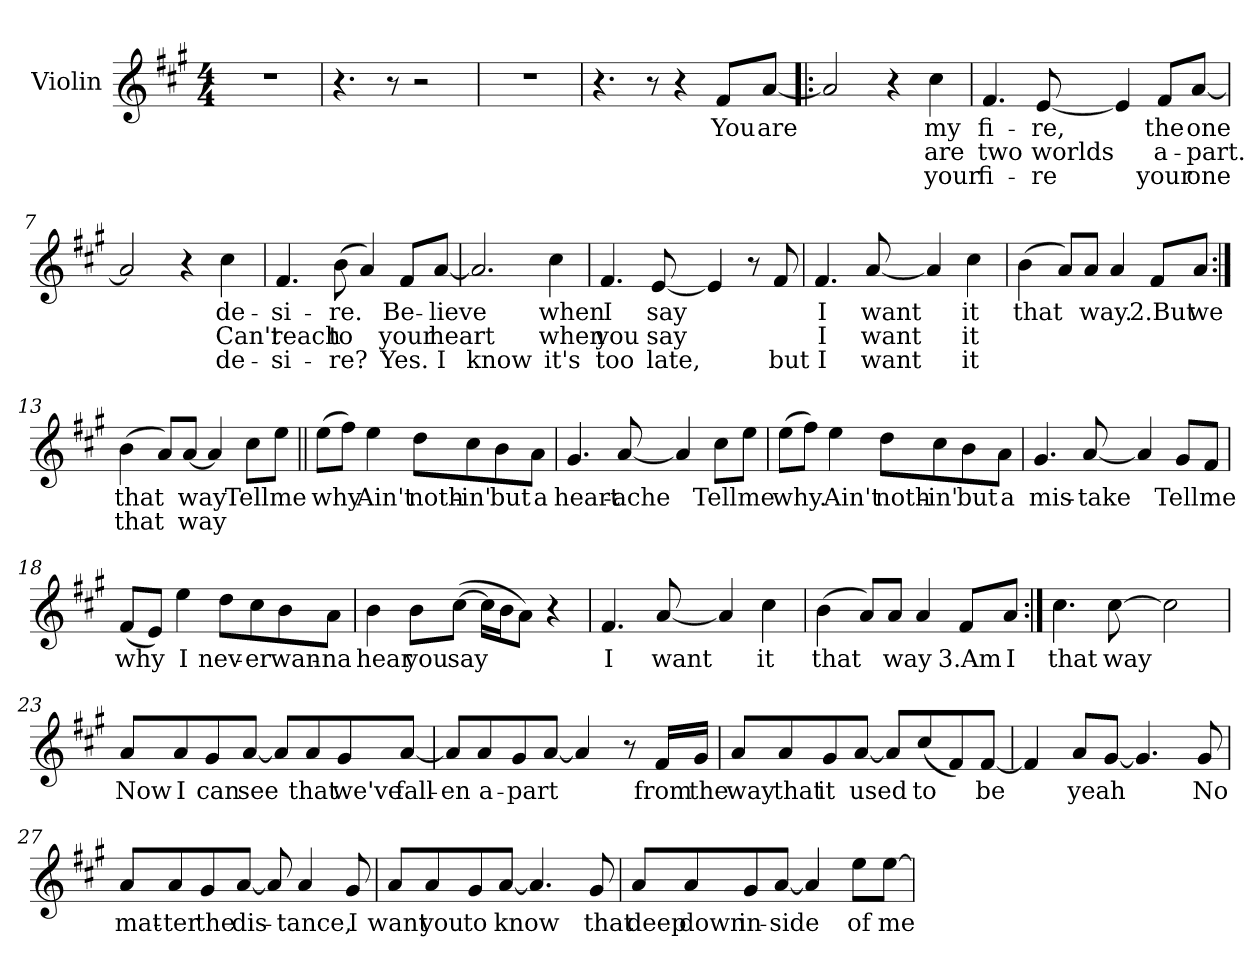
**kern	**text	**text	**text
*part1	*part1	*part1	*part1
*staff1	*staff1	*staff1	*staff1
*I"Violin	*	*	*
*I'Vln	*	*	*
*clefG2	*	*	*
*k[f#c#g#]	*	*	*
*A:	*	*	*
*M4/4	*	*	*
=1	=1	=1	=1
1r	.	.	.
=2	=2	=2	=2
4.r	.	.	.
8r	.	.	.
2r	.	.	.
=3	=3	=3	=3
1r	.	.	.
=4	=4	=4	=4
4.r	.	.	.
8r	.	.	.
4r	.	.	.
8f#/L	You	.	.
[8a/J	are	.	.
=5!|:	=5!|:	=5!|:	=5!|:
2a/]	.	.	.
4r	.	.	.
4cc#\	my	are	your
=6	=6	=6	=6
4.f#/	fi-	two	fi-
[8e/	-re,	worlds	-re
4e/]	.	.	.
8f#/L	the	a-	your
[8a/J	one	-part.	one
=7	=7	=7	=7
2a/]	.	.	.
4r	.	.	.
4cc#\	de-	Can't	de-
!!LO:LB:g=z
=8	=8	=8	=8
4.f#/	-si-	reach	-si-
(8b\	-re.	to	-re?
4a/)	.	.	.
8f#/L	Be-	your	Yes.
[8a/J	-lieve	heart	I
=9	=9	=9	=9
2.a/]	.	.	know
4cc#\	when	when	it's
=10	=10	=10	=10
4.f#/	I	you	too
[8e/	say	say	late,
4e/]	.	.	.
8r	.	.	.
8f#/	.	.	but
=11	=11	=11	=11
4.f#/	I	I	I
[8a/	want	want	want
4a/]	.	.	.
4cc#\	it	it	it
=12	=12	=12	=12
(4b\	that	.	.
8a/L)	.	.	.
8a/J	way.	.	.
4a/	.	.	.
8f#/L	2.But	.	.
8a/J	we	.	.
!!LO:LB:g=z
=13:|!	=13:|!	=13:|!	=13:|!
(4b\	that	that	.
8a/L)	.	.	.
[8a/J	way	way	.
4a/]	.	.	.
8cc#\L	Tell	.	.
8ee\J	me	.	.
=14||	=14||	=14||	=14||
(8ee\L	why	.	.
8ff#\J)	.	.	.
4ee\	Ain't	.	.
8dd\L	noth-	.	.
8cc#\	-in'	.	.
8b\	but	.	.
8a\J	a	.	.
=15	=15	=15	=15
4.g#/	heart-	.	.
[8a/	-ache	.	.
4a/]	.	.	.
8cc#\L	Tell	.	.
8ee\J	me	.	.
!!LO:LB:g=z
=16	=16	=16	=16
(8ee\L	why.	.	.
8ff#\J)	.	.	.
4ee\	Ain't	.	.
8dd\L	noth-	.	.
8cc#\	-in'	.	.
8b\	but	.	.
8a\J	a	.	.
=17	=17	=17	=17
4.g#/	mis-	.	.
[8a/	-take	.	.
4a/]	.	.	.
8g#/L	Tell	.	.
8f#/J	me	.	.
=18	=18	=18	=18
(8f#/L	why	.	.
8e/J)	.	.	.
4ee\	I	.	.
8dd\L	nev-	.	.
8cc#\	-er	.	.
8b\	wan-	.	.
8a\J	-na	.	.
=19	=19	=19	=19
4b\	hear	.	.
8b\L	you	.	.
([8cc#\J	say	.	.
16cc#\LL]	.	.	.
16b\J	.	.	.
8a\J)	.	.	.
4r	.	.	.
!!LO:LB:g=z
=20	=20	=20	=20
4.f#/	I	.	.
[8a/	want	.	.
4a/]	.	.	.
4cc#\	it	.	.
=21	=21	=21	=21
(4b\	that	.	.
8a/L)	.	.	.
8a/J	way	.	.
4a/	.	.	.
8f#/L	3.Am	.	.
8a/J	I	.	.
=22:|!	=22:|!	=22:|!	=22:|!
4.cc#\	that	.	.
[8cc#\	way	.	.
2cc#\]	.	.	.
=23	=23	=23	=23
8a/L	Now	.	.
8a/	I	.	.
8g#/	can	.	.
[8a/J	see	.	.
8a/L]	.	.	.
8a/	that	.	.
8g#/	we've	.	.
[8a/J	fall-	.	.
!!LO:LB:g=z
=24	=24	=24	=24
8a/L]	-en	.	.
8a/	a-	.	.
8g#/	-part	.	.
[8a/J	.	.	.
4a/]	.	.	.
8r	.	.	.
16f#/LL	from	.	.
16g#/JJ	the	.	.
=25	=25	=25	=25
8a/L	way	.	.
8a/	that	.	.
8g#/	it	.	.
[8a/J	used	.	.
8a/L]	.	.	.
(8cc#/	to	.	.
8f#/)	.	.	.
[8f#/J	be	.	.
=26	=26	=26	=26
4f#/]	.	.	.
8a/L	yeah	.	.
[8g#/J	.	.	.
4.g#/]	.	.	.
8g#/	No	.	.
!!LO:LB:g=z
=27	=27	=27	=27
8a/L	mat-	.	.
8a/	-ter	.	.
8g#/	the	.	.
[8a/J	dis-	.	.
8a/]	.	.	.
4a/	tance,	.	.
8g#/	I	.	.
=28	=28	=28	=28
8a/L	want	.	.
8a/	you	.	.
8g#/	to	.	.
[8a/J	know	.	.
4.a/]	.	.	.
8g#/	that	.	.
=29	=29	=29	=29
8a/L	deep	.	.
8a/	down	.	.
8g#/	in-	.	.
[8a/J	-side	.	.
4a/]	.	.	.
8ee\L	of	.	.
[8ee\J	me	.	.
=	=	=	=
*-	*-	*-	*-
